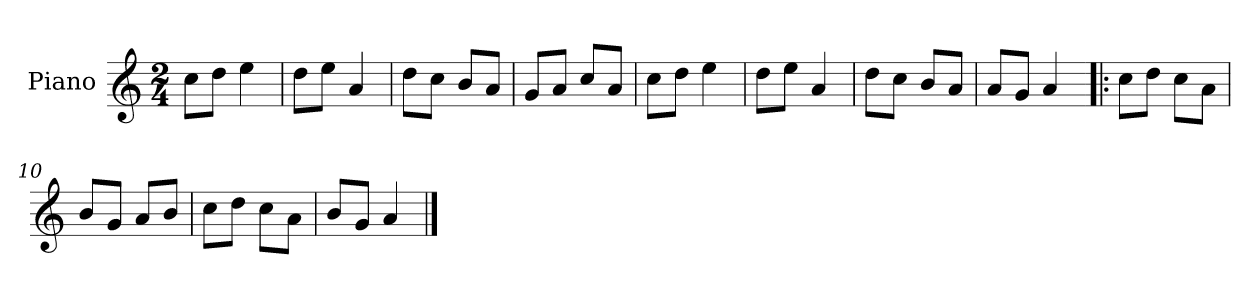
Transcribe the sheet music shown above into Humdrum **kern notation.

**kern
*part1
*staff1
*I"Piano
*I'Pno.
*clefG2
*k[]
*M2/4
=1
8cc\L
8dd\J
4ee\
=2
8dd\L
8ee\J
4a/
=3
8dd\L
8cc\J
8b/L
8a/J
=4
8g/L
8a/J
8cc/L
8a/J
=5
8cc\L
8dd\J
4ee\
=6
8dd\L
8ee\J
4a/
=7
8dd\L
8cc\J
8b/L
8a/J
=8
8a/L
8g/J
4a/
=9!|:
8cc\L
8dd\J
8cc\L
8a\J
!!LO:LB:g=z
=10
8b/L
8g/J
8a/L
8b/J
=11
8cc\L
8dd\J
8cc\L
8a\J
=12
8b/L
8g/J
4a/
==
*-
